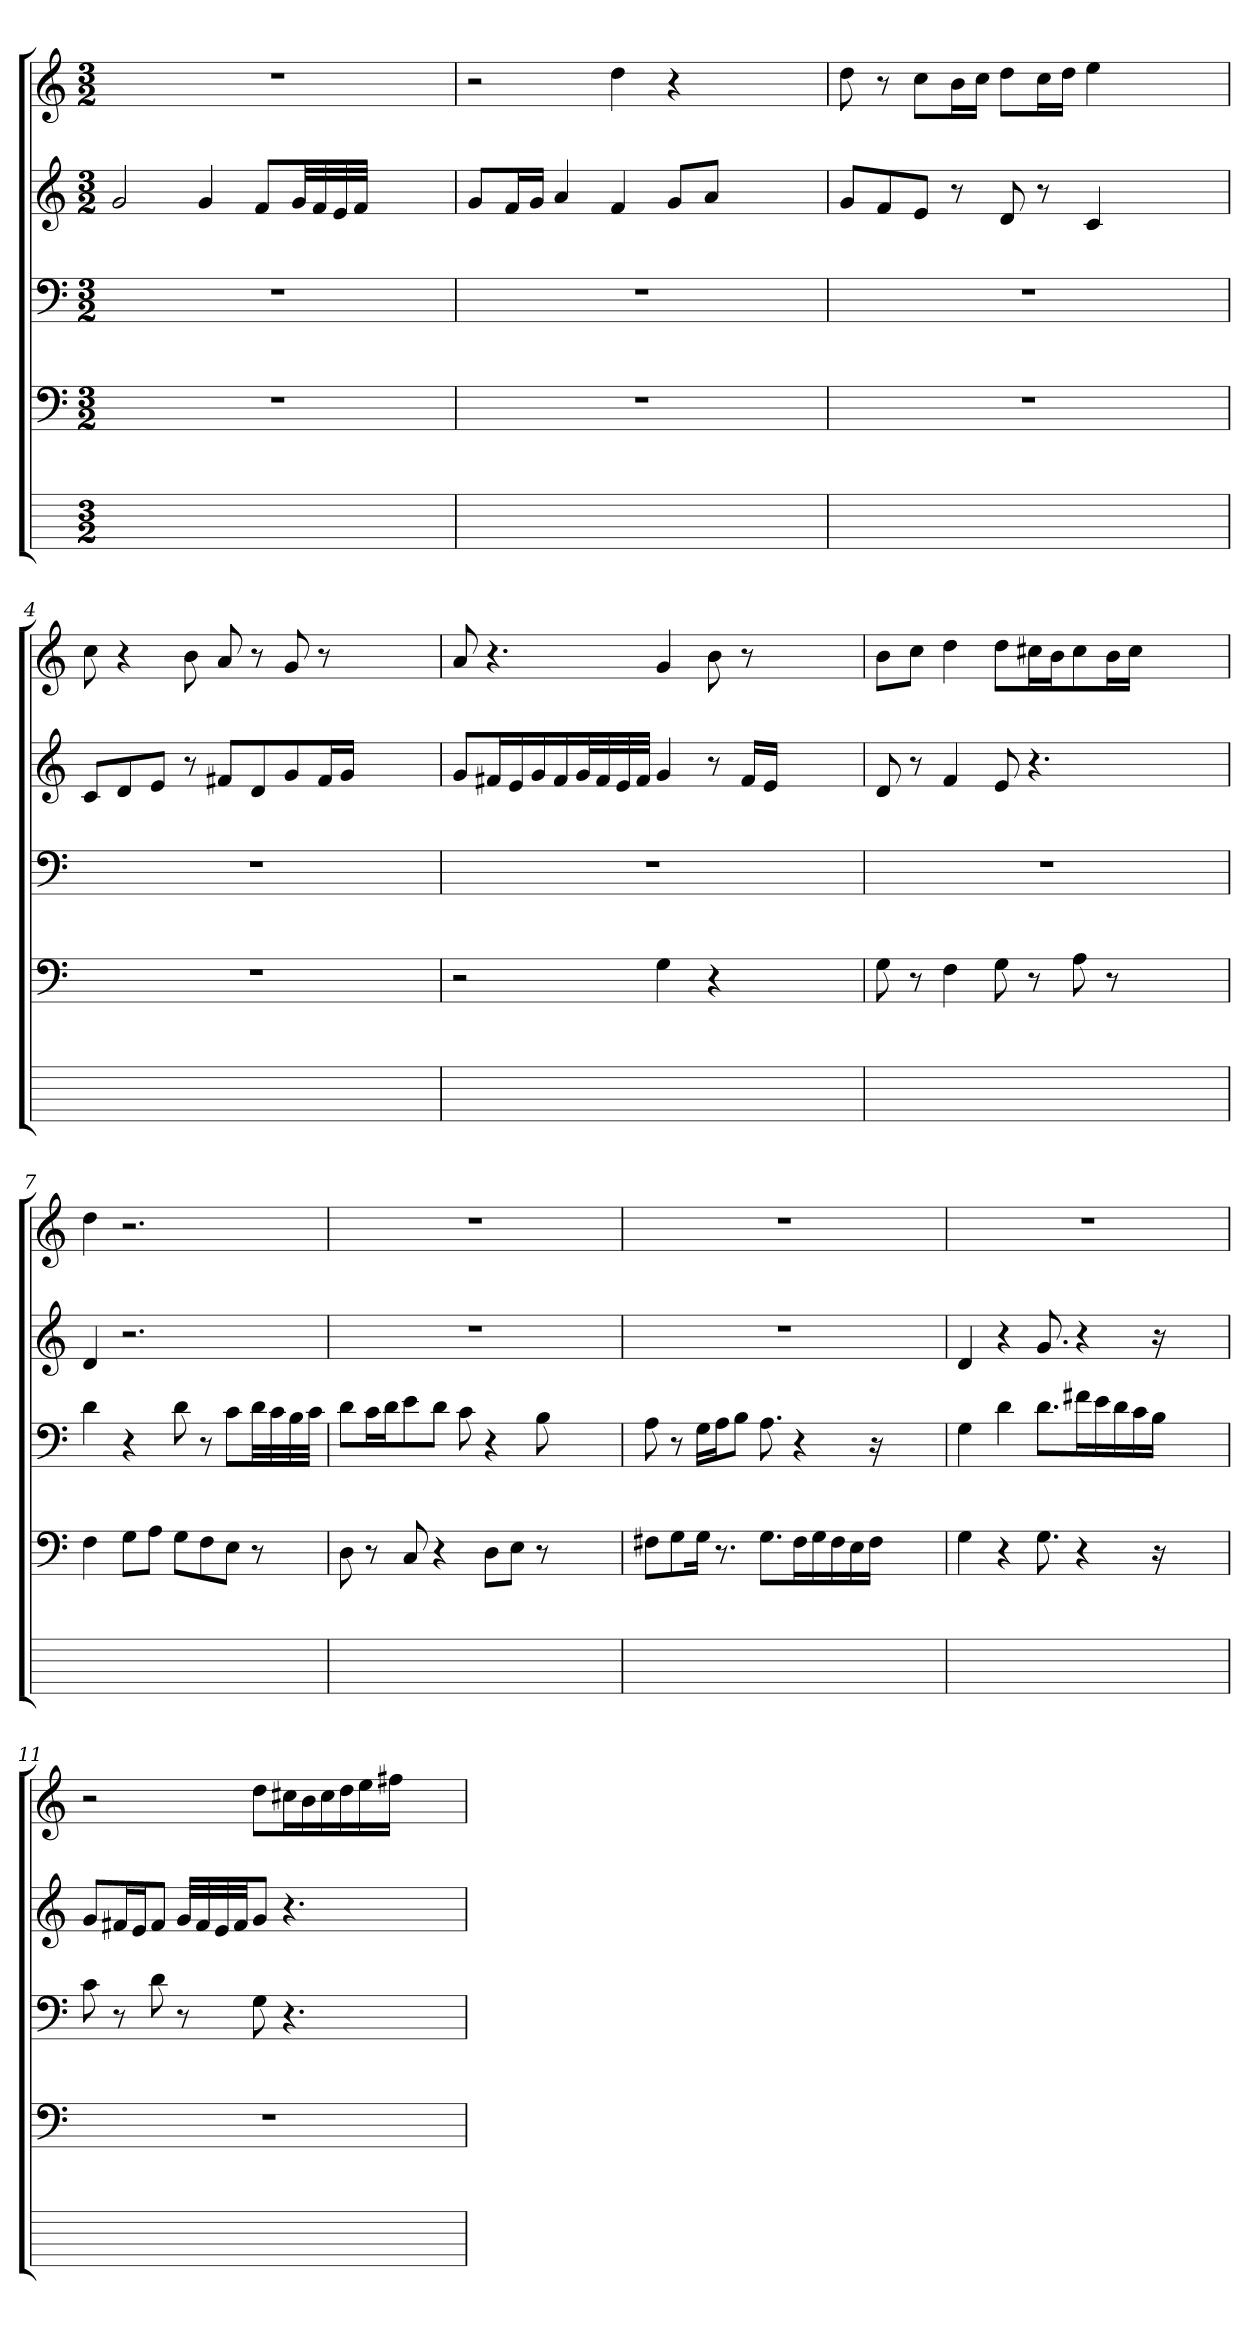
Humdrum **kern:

**kern	**kern	**kern	**kern	**kern
*part5	*part4	*part3	*part2	*part1
*staff5	*staff4	*staff3	*staff2	*staff1
*stria6	*	*	*	*
*	*clefF4	*clefF4	*clefG2	*clefG2
*	*k[]	*k[]	*k[]	*k[]
*	*C:	*C:	*C:	*C:
*M3/2	*M3/2	*M3/2	*M3/2	*M3/2
=1	=1	=1	=1	=1
1.ryy	1.r	1.r	2g	1.r
.	.	.	4gi	.
.	.	.	8fL	.
.	.	.	32gjLL	.
.	.	.	32fj	.
.	.	.	32ej	.
.	.	.	32fjJJJ	.
.	.	.	2ryy	.
=2	=2	=2	=2	=2
1.ryy	1.r	1.r	8gL	2r
.	.	.	16fjL	.
.	.	.	16gjJJ	.
.	.	.	4a	.
.	.	.	4f	4dd
.	.	.	8gL	4r
.	.	.	8ajJ	.
.	.	.	2ryy	2ryy
=3	=3	=3	=3	=3
1.ryy	1.r	1.r	8giL	8ddi
.	.	.	8f	8r
.	.	.	8eJ	8ccL
.	.	.	8r	16bjL
.	.	.	.	16ccjJJ
.	.	.	8d	8ddL
.	.	.	8r	16ccjL
.	.	.	.	16ddjJJ
.	.	.	4c	4ee
.	.	.	2ryy	2ryy
=4	=4	=4	=4	=4
1.ryy	1.r	1.r	8ciL	8cc
.	.	.	8d	4r
.	.	.	8eJ	.
.	.	.	8r	8b
.	.	.	8f#XZL	8a
.	.	.	8dj	8r
.	.	.	8g	8g
.	.	.	16f#jL	8r
.	.	.	16gjJJ	.
.	.	.	2ryy	2ryy
=5	=5	=5	=5	=5
1.ryy	2r	1.r	8giL	8a
.	.	.	16f#XL	4.r
.	.	.	16ej	.
.	.	.	16gV	.
.	.	.	16f#j	.
.	.	.	32gVL	.
.	.	.	32f#j	.
.	.	.	32ej	.
.	.	.	32f#jJJJ	.
.	4G	.	4g	4g
.	4r	.	8r	8b
.	.	.	16f#ZLL	8r
.	.	.	16ejJJ	.
.	2ryy	.	2ryy	2ryy
=6	=6	=6	=6	=6
1.ryy	8Gi	1.r	8d	8biL
.	8r	.	8r	8ccJ
.	4F	.	4f	4dd
.	8G	.	8e	8ddiL
.	8r	.	4.r	16cc#XL
.	.	.	.	16bjJ
.	8A	.	.	8cc#
.	8r	.	.	16bL
.	.	.	.	16cc#jJJ
.	2ryy	.	2ryy	2ryy
=7	=7	=7	=7	=7
1ryy	4F	4d	4d	4dd
.	8GL	4r	2.r	2.r
.	8AjJ	.	.	.
.	8GiL	8di	.	.
.	8F	8r	.	.
.	8EJ	8cL	.	.
.	8r	32djLL	.	.
.	.	32cj	.	.
.	.	32Bj	.	.
.	.	32cjJJJ	.	.
=8	=8	=8	=8	=8
1.ryy	8D	8dL	1.r	1.r
.	8r	16cjL	.	.
.	.	16djJ	.	.
.	8C	8e	.	.
.	4r	8djJ	.	.
.	.	8c	.	.
.	8DL	4r	.	.
.	8EJ	.	.	.
.	8r	8B	.	.
.	2ryy	2ryy	.	.
=9	=9	=9	=9	=9
1.ryy	8F#XZL	8A	1.r	1.r
.	8Gj	8r	.	.
.	16GJk	16GLL	.	.
.	8.r	16AjJ	.	.
.	.	8BjJ	.	.
.	8.GiL	8.A	.	.
.	16F#jL	4r	.	.
.	16GV	.	.	.
.	16F#j	.	.	.
.	16E	.	.	.
.	16F#jJJ	16r	.	.
.	2ryy	2ryy	.	.
=10	=10	=10	=10	=10
1.ryy	4G	4G	4d	1.r
.	4r	4d	4r	.
.	8.Gi	8.diL	8.g	.
.	4r	16f#XjL	4r	.
.	.	16e	.	.
.	.	16dj	.	.
.	.	16cj	.	.
.	16r	16BjJJ	16r	.
.	2ryy	2ryy	2ryy	.
=11	=11	=11	=11	=11
1.ryy	1.r	8c	8giL	2r
.	.	8r	16f#XjL	.
.	.	.	16ejJ	.
.	.	8d	8f#ZJ	.
.	.	8r	32gjLLL	.
.	.	.	32f#j	.
.	.	.	32ej	.
.	.	.	32f#jJJ	.
.	.	8G	8gJ	8ddL
.	.	4.r	4.r	16cc#XjL
.	.	.	.	16bj
.	.	.	.	16cc#j
.	.	.	.	16ddj
.	.	.	.	16eej
.	.	.	.	16ff#XjJJ
.	.	2ryy	2ryy	2ryy
=	=	=	=	=
*-	*-	*-	*-	*-
